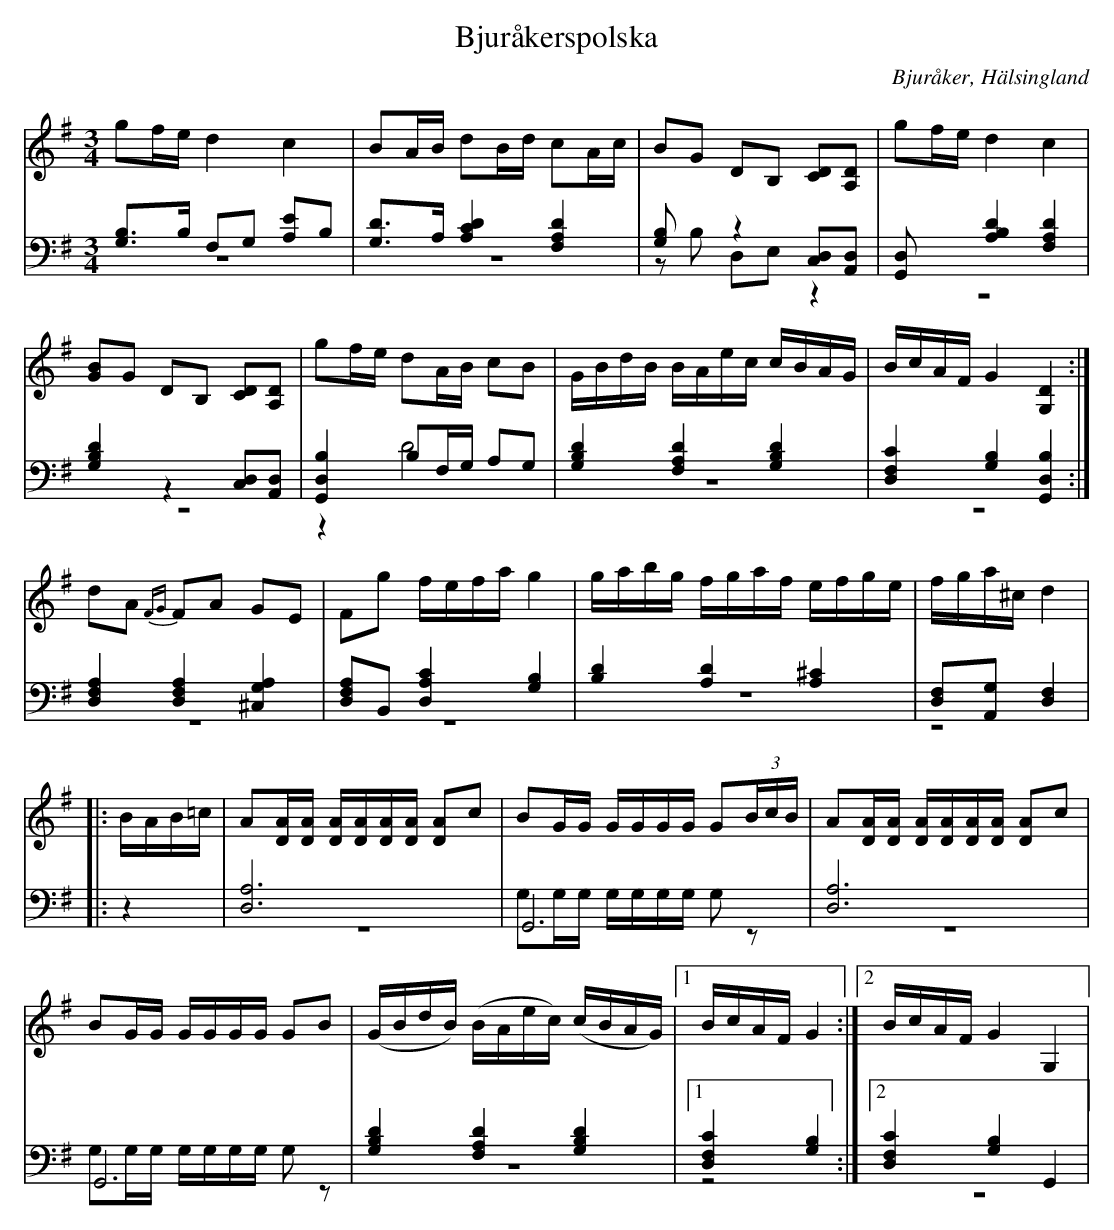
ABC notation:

X:1
T: Bjuråkerspolska
O: Bjuråker, Hälsingland
M: 3/4
L: 1/8
K: G
V:1
V:2
V:3 merge
V:1
gf/e/ d2 c2|BA/B/ dB/d/ cA/c/| BG DB, [CD][A,D]|gf/e/ d2 c2|
[GB]G DB, [CD][A,D] |gf/e/ dA/B/ cB|G/B/d/B/ B/A/e/c/ c/B/A/G/|B/c/A/F/ G2 [G,2D2]:|
dA {FG}FA GE|Fg f/e/f/a/ g2|g/a/b/g/ f/g/a/f/ e/f/g/e/ |f/g/a/^c/ d2 |
|:B/A/B/=c/|A[D/A/][D/A/] [D/A/][D/A/][D/A/][D/A/] [DA]c|BG/G/ G/G/G/G/ G(3B/c/B/|A[D/A/][D/A/] [D/A/][D/A/][D/A/][D/A/] [DA]c|
BG/G/ G/G/G/G/ GB|(G/B/d/B/) (B/A/e/c/) (c/B/A/G/)|1 B/c/A/F/ G2:|2 B/c/A/F/ G2 G,2|
V:2 clef=bass
[G,B,]>B, F,G, [A,E]B,|[G,D]>A, [A,2C2D2] [F,2A,2 D2]|[G,2B,] z2 [C,D,][A,,D,]|[G,,2D,] [A,2B,2D2] [F,2A,2 D2]|
[G,2B,2D2] z2 [C,D,][A,,D,]|[G,,2D,2B,2] B,F,/G,/ A,G,|[G,2B,2D2] [F,2A,2 D2] [G,2B,2D2]|[D,2F,2C2] [G,2B,2][G,,2D,2B,2]:|
[D,2F,2A,2] [D,2F,2A,2] [^C,2G,2A,2]|[D,F,A,]B,, [D,2A,2C2] [G,2B,2]|[B,2D2] [A,2D2] [A,2^C2]|[D,F,][A,,G,] [D,2F,2]|
|:z2|[D,6A,6]|G,,6|[D,6A,6]|
G,,6|[G,2B,2D2] [F,2A,2 D2] [G,2B,2D2]|1 [D,2F,2C2] [G,2B,2] :|2 [D,2F,2C2] [G,2B,2] G,,2|
V:3  clef=bass
z6|z6|zB, D,E, z2|z6|
z6 |z2 D4|z6|z6:|
z6|z6|z6|z4|
|:z2|z6|G,G,/G,/ G,/G,/G,/G,/ G,z|z6 |
G,G,/G,/ G,/G,/G,/G,/ G,z|z6|1 z4:|2 z6|
